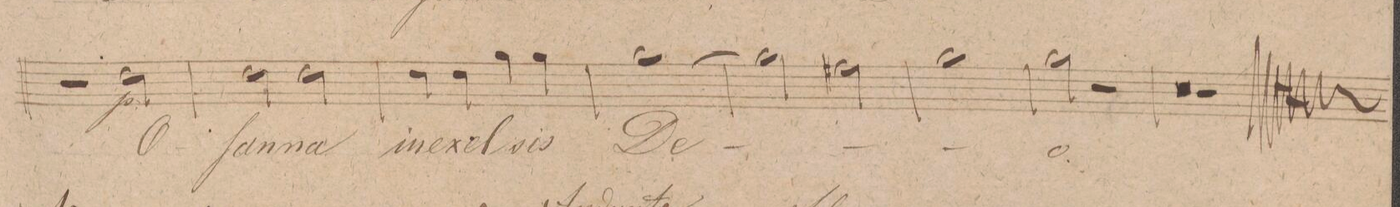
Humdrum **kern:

**kern	**text	**dynam
*I"Alto.	*	*
*clefC3	*	*
*k[f#c#g#]	*	*
*met(c)	*	*
*M4/4	*	*
2r	.	.
2e\	O-	p
=84	=84	=84
2e\	-ſan-	.
2e\	-na	.
=85	=85	=85
4e\	in	.
4e\	e-	.
4a\	-xel-	.
4a\	-sis	.
=86	=86	=86
[1a	De-	.
=87	=87	=87
2a\]	.	.
2g#X\	.	.
=88	=88	=88
1a	.	.
=89	=89	=89
2a\	-o.	.
2r	.	.
=90	=90	=90
0r	.	.
=91	=91	=91
=92	=92	=92
1r	.	.
==	==	==
*-	*-	*-
